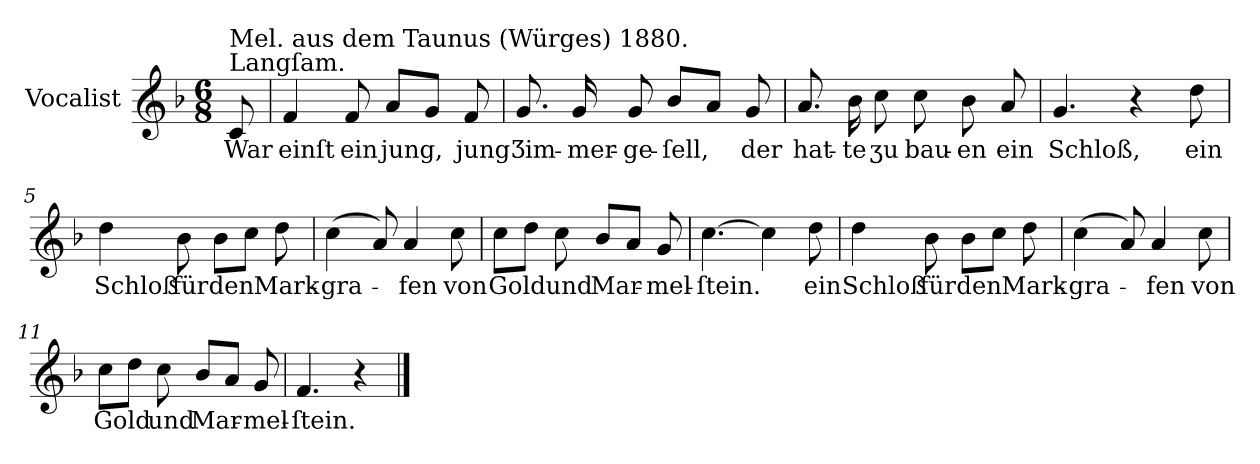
**kern	**text
*part1	*part1
*staff1	*staff1
*I"Vocalist	*
*k[b-]	*
*F:	*
*M6/8	*
=	=
!LO:TX:a:t=Langſam.	!
!LO:TX:a:t=Mel. aus dem Taunus (Würges) 1880.	!
8c	War
=1	=1
4f	einſt
8f	ein
8aL	jung,
8gJ	.
8f	jung
=2	=2
8.g	Ʒim-
16g	-mer-
8g	-ge-
8b-L	-ſell,
8aJ	.
8g	der
=3	=3
8.a	hat-
16b-	-te
8cc	ʒu
8cc	bau-
8b-	-en
8a	ein
=4	=4
4.g	Schloß,
4r	.
8dd	ein
=5	=5
4dd	Schloß
8b-	für
8b-L	den
8ccJ	.
8dd	Mark-
=6	=6
(4cc	-gra-
8a)	.
4a	-fen
8cc	von
=7	=7
8ccL	Gold
8ddJ	.
8cc	und
8b-L	Mar-
8aJ	.
8g	-mel-
=8	=8
[4.cc	-ſtein.
4cc]	.
8dd	ein
=9	=9
4dd	Schloß
8b-	für
8b-L	den
8ccJ	.
8dd	Mark-
=10	=10
(4cc	-gra-
8a)	.
4a	-fen
8cc	von
=11	=11
8ccL	Gold
8ddJ	.
8cc	und
8b-L	Mar-
8aJ	.
8g	-mel-
=12	=12
4.f	-ſtein.
4r	.
==	==
*-	*-
